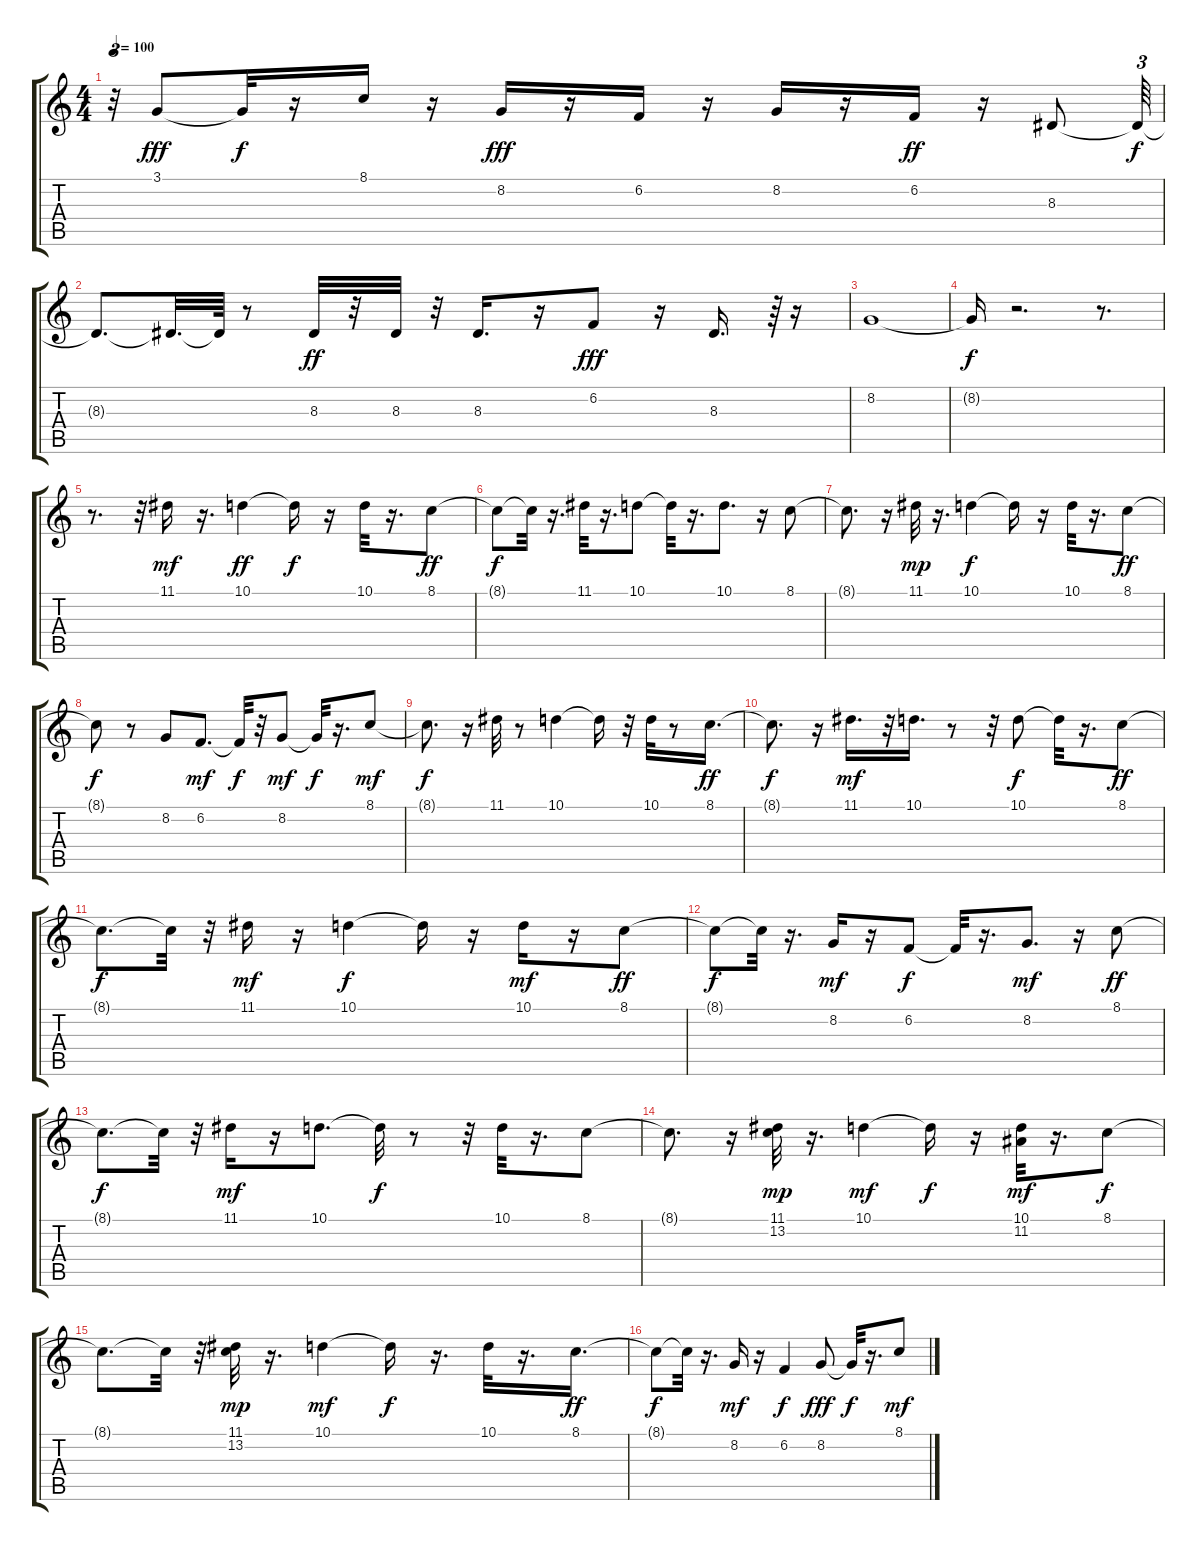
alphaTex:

\track "" {instrument fx5brightness}
\staff {score tabs}
\tuning (E4 B3 G3 D3 A2 E2) {hide}
\ts (4 4)
\tempo 100
\clef g2
\ks c
r.32{tu (3 2) dy f} 3.1.8{dy fff} 3.1{t}.32{dy f} r.16 8.1.16 r.16 8.2.16{dy fff} r.16 6.2.16 r.16 8.2.16 r.16 6.2.16{dy ff} r.16 8.3.8 8.3{t}.64{tu (3 2) dy f} |
8.3{t}.8{d} 8.3{t}.32{d} 8.3{t}.64 r.8 8.3.32{dy ff} r.32 8.3.32 r.32 8.3.16{d} r.16 6.2.8{dy fff} r.16 8.3.16{d} r.64{tu (3 2)} r.16 |
8.2.1 |
8.2{t}.16{dy f} r.2{d} r.8{d} |
r.8{d} r.32 11.1.16{dy mf} r.16{d} 10.1.4{dy ff} 10.1{t}.16{dy f} r.16 10.1.32 r.16{d} 8.1.8{dy ff} |
8.1{t}.8{dy f} 8.1{t}.32 r.16{d} 11.1.32 r.16{d} 10.1.8 10.1{t}.32 r.16{d} 10.1.8{d} r.16 8.1.8 |
8.1{t}.8{d} r.16 11.1.32{dy mp} r.16{d} 10.1.4{dy f} 10.1{t}.16 r.16 10.1.32 r.16{d} 8.1.8{dy ff} |
8.1{t}.8{dy f} r.8 8.2.8 6.2.8{d dy mf} 6.2{t}.32{dy f} r.32 8.2.8{dy mf} 8.2{t}.32{dy f} r.16{d} 8.1.8{dy mf} |
8.1{t}.8{d dy f} r.16 11.1.32 r.8 10.1.4 10.1{t}.16 r.32 10.1.32 r.8 8.1.16{d dy ff} |
8.1{t}.8{d dy f} r.16 11.1.16{d dy mf} r.32 10.1.16{d} r.8 r.32 10.1.8{dy f} 10.1{t}.32 r.16{d} 8.1.8{dy ff} |
8.1{t}.8{d dy f} 8.1{t}.32 r.32 11.1.16{dy mf} r.16 10.1.4{dy f} 10.1{t}.16 r.16 10.1.16{dy mf} r.16 8.1.8{dy ff} |
8.1{t}.8{dy f} 8.1{t}.32 r.16{d} 8.2.16{dy mf} r.16 6.2.8{dy f} 6.2{t}.32 r.16{d} 8.2.8{d dy mf} r.16 8.1.8{dy ff} |
8.1{t}.8{d dy f} 8.1{t}.32 r.32 11.1.16{dy mf} r.16 10.1.8{d} 10.1{t}.32{dy f} r.8 r.32 10.1.32 r.16{d} 8.1.8 |
8.1{t}.8{d} r.16 (11.1 13.2).32{dy mp} r.16{d} 10.1.4{dy mf} 10.1{t}.16{dy f} r.16 (10.1 11.2).32{dy mf} r.16{d} 8.1.8{dy f} |
8.1{t}.8{d} 8.1{t}.32 r.32 (11.1 13.2).32{dy mp} r.16{d} 10.1.4{dy mf} 10.1{t}.16{dy f} r.16{d} 10.1.32 r.16{d} 8.1.16{d dy ff} |
8.1{t}.8{dy f} 8.1{t}.32 r.16{d} 8.2.16{dy mf} r.16 6.2.4{dy f} 8.2.8{dy fff} 8.2{t}.32{dy f} r.16{d} 8.1.8{dy mf}
